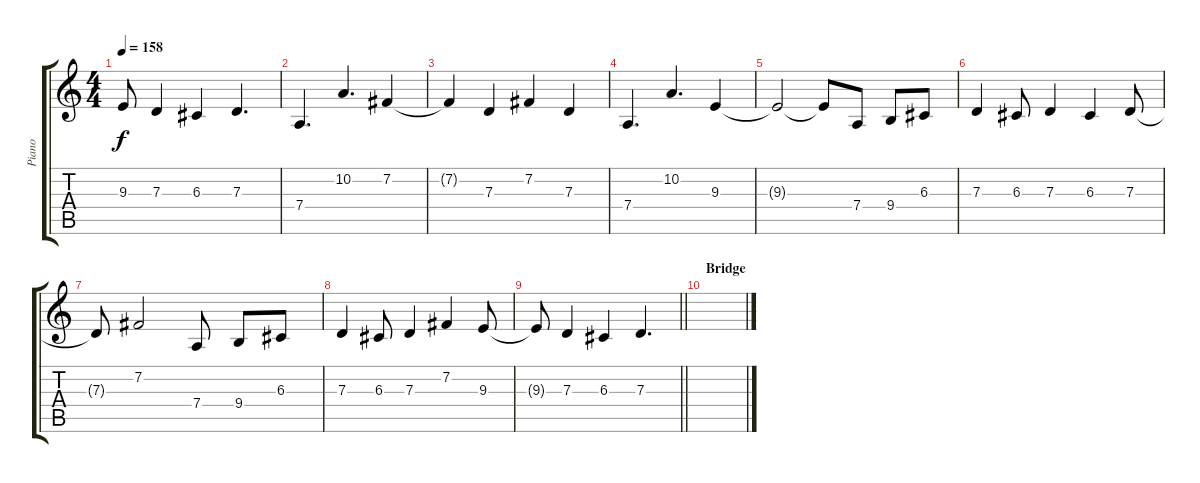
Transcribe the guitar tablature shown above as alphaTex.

\track ("Piano" "Piano") {instrument electricgrandpiano}
\staff {score tabs}
\tuning (E4 B3 G3 D3 A2 E2) {hide}
\ts (4 4)
\tempo 158
\clef g2
\ks c
9.3{t}.8{dy f} 7.3.4 6.3.4 7.3.4{d} |
7.4.4{d} 10.2.4{d} 7.2.4 |
7.2{t}.4 7.3.4 7.2.4 7.3.4 |
7.4.4{d} 10.2.4{d} 9.3.4 |
9.3{t}.2 9.3{t}.8 7.4.8 9.4.8 6.3.8 |
7.3.4 6.3.8 7.3.4 6.3.4 7.3.8 |
7.3{t}.8 7.2.2 7.4.8 9.4.8 6.3.8 |
7.3.4 6.3.8 7.3.4 7.2.4 9.3.8 |
\barLineRight lightlight
9.3{t}.8 7.3.4 6.3.4 7.3.4{d} |
\section ("" "Bridge")
